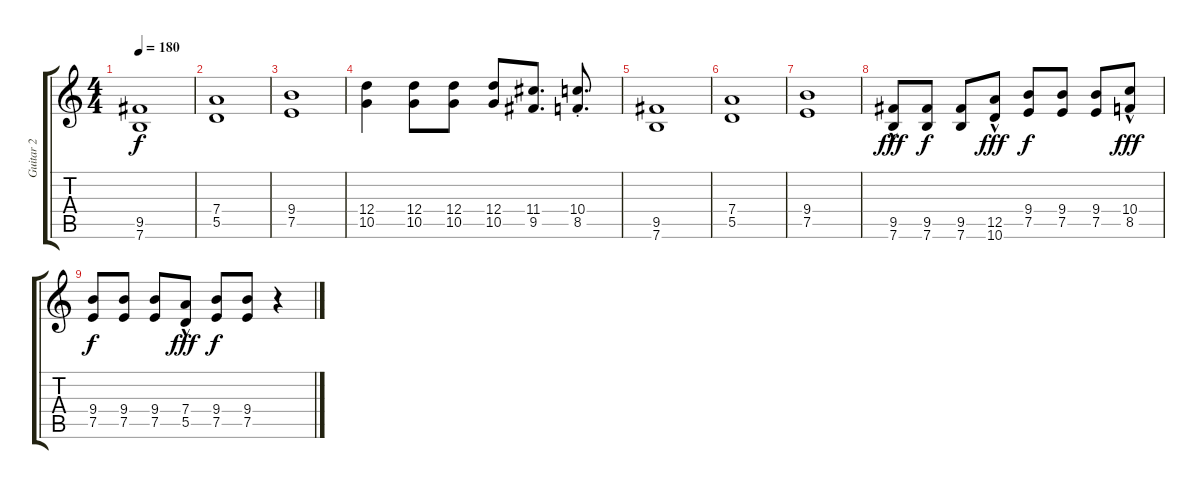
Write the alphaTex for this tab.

\track ("Guitar 2" "Guitar 2") {instrument distortionguitar}
\staff {score tabs}
\tuning (E4 B3 G3 D3 A2 E2) {hide}
\ts (4 4)
\tempo 180
\clef g2
\ks c
(9.5 7.6).1{dy f} |
(7.4 5.5).1 |
(9.4 7.5).1 |
(12.4 10.5).4 (12.4 10.5).8 (12.4 10.5).8 (12.4 10.5).8 (11.4 9.5).8{d} (10.4{st} 8.5{st}).8{d} |
(9.5 7.6).1 |
(7.4 5.5).1 |
(9.4 7.5).1 |
(9.5{hac} 7.6{hac}).8{dy fff} (9.5 7.6).8{dy f} (9.5 7.6).8 (12.5{hac} 10.6{hac}).8{dy fff} (9.4 7.5).8{dy f} (9.4 7.5).8 (9.4 7.5).8 (10.4{hac} 8.5{hac}).8{dy fff} |
(9.4 7.5).8{dy f} (9.4 7.5).8 (9.4 7.5).8 (7.4{hac} 5.5{hac}).8{dy fff} (9.4 7.5).8{dy f} (9.4 7.5).8 r.4
